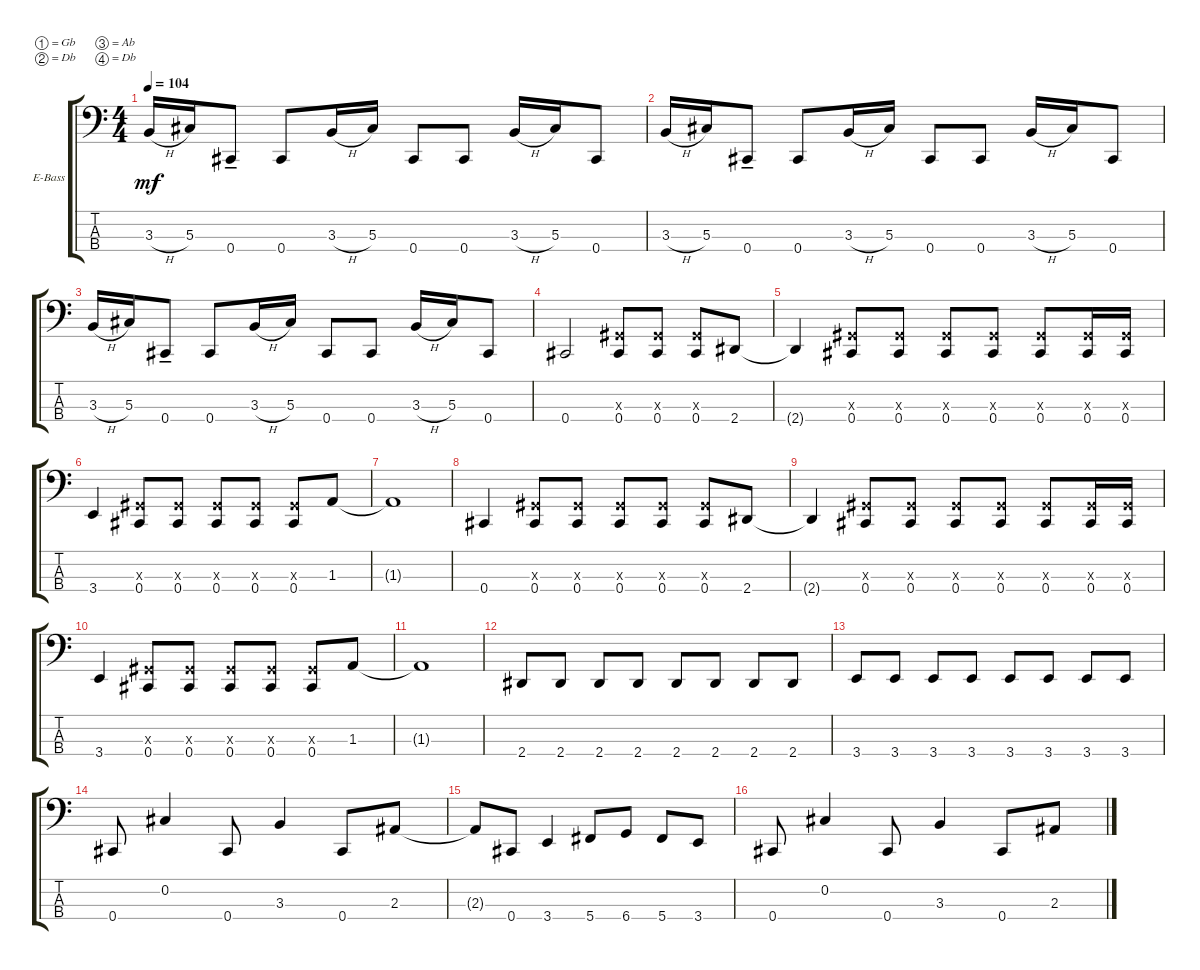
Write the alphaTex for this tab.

\bracketExtendMode groupsimilarinstruments
\firstSystemTrackNameOrientation horizontal
\otherSystemsTrackNameOrientation horizontal
\track ("Electric Bass" "E-Bass") {instrument electricbassfinger}
\staff {score tabs}
\tuning (Gb2 Db2 Ab1 Db1)
\ts (4 4)
\tempo 104
\clef f4
\ks c
3.3{h}.16{dy mf} 5.3.16 0.4{ten}.8 0.4.8 3.3{h}.16 5.3.16 0.4.8 0.4.8 3.3{h}.16 5.3.16 0.4.8 |
3.3{h}.16 5.3.16 0.4{ten}.8 0.4.8 3.3{h}.16 5.3.16 0.4.8 0.4.8 3.3{h}.16 5.3.16 0.4.8 |
3.3{h}.16 5.3.16 0.4{ten}.8 0.4.8 3.3{h}.16 5.3.16 0.4.8 0.4.8 3.3{h}.16 5.3.16 0.4.8 |
0.4.2 (0.4 0.3{x}).8 (0.4 0.3{x}).8 (0.4 0.3{x}).8 2.4.8 |
2.4{t}.4 (0.4 0.3{x}).8 (0.4 0.3{x}).8 (0.4 0.3{x}).8 (0.4 0.3{x}).8 (0.4 0.3{x}).8 (0.4 0.3{x}).16 (0.4 0.3{x}).16 |
3.4.4 (0.4 0.3{x}).8 (0.4 0.3{x}).8 (0.4 0.3{x}).8 (0.4 0.3{x}).8 (0.4 0.3{x}).8 1.3.8 |
1.3{t}.1 |
0.4.4 (0.3{x} 0.4).8 (0.4 0.3{x}).8 (0.4 0.3{x}).8 (0.4 0.3{x}).8 (0.4 0.3{x}).8 2.4.8 |
2.4{t}.4 (0.4 0.3{x}).8 (0.4 0.3{x}).8 (0.4 0.3{x}).8 (0.4 0.3{x}).8 (0.4 0.3{x}).8 (0.4 0.3{x}).16 (0.4 0.3{x}).16 |
3.4.4 (0.4 0.3{x}).8 (0.4 0.3{x}).8 (0.4 0.3{x}).8 (0.4 0.3{x}).8 (0.4 0.3{x}).8 1.3.8 |
1.3{t}.1 |
2.4.8 2.4.8 2.4.8 2.4.8 2.4.8 2.4.8 2.4.8 2.4.8 |
3.4.8 3.4.8 3.4.8 3.4.8 3.4.8 3.4.8 3.4.8 3.4.8 |
0.4.8 0.2.4 0.4.8 3.3.4 0.4.8 2.3.8 |
2.3{t}.8 0.4.8 3.4.4 5.4.8 6.4.8 5.4.8 3.4.8 |
0.4.8 0.2.4 0.4.8 3.3.4 0.4.8 2.3.8
